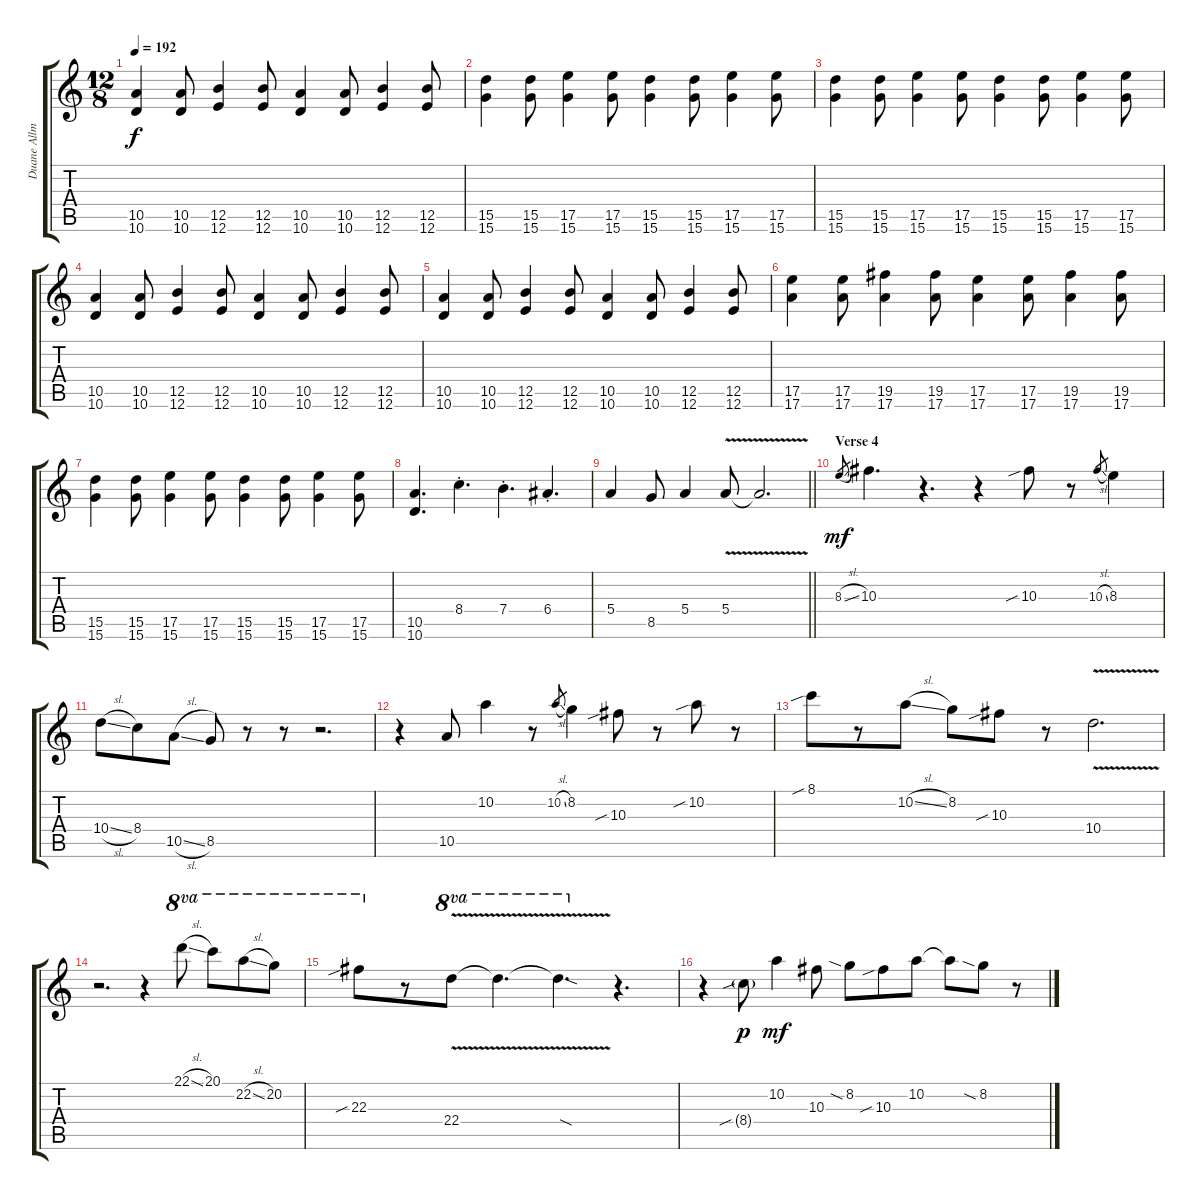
\track ("Duane Allman - Open Slide Guitar" "Duane Allm") {instrument overdrivenguitar}
\staff {score tabs}
\tuning (E4 B3 Ab3 E3 B2 E2) {hide}
\ts (12 8)
\tempo 192
\clef g2
\ks c
(10.5 10.6).4{dy f} (10.5 10.6).8 (12.5 12.6).4 (12.5 12.6).8 (10.5 10.6).4 (10.5 10.6).8 (12.5 12.6).4 (12.5 12.6).8 |
(15.5 15.6).4 (15.5 15.6).8 (17.5 15.6).4 (17.5 15.6).8 (15.5 15.6).4 (15.5 15.6).8 (17.5 15.6).4 (17.5 15.6).8 |
(15.5 15.6).4 (15.5 15.6).8 (17.5 15.6).4 (17.5 15.6).8 (15.5 15.6).4 (15.5 15.6).8 (17.5 15.6).4 (17.5 15.6).8 |
(10.5 10.6).4 (10.5 10.6).8 (12.5 12.6).4 (12.5 12.6).8 (10.5 10.6).4 (10.5 10.6).8 (12.5 12.6).4 (12.5 12.6).8 |
(10.5 10.6).4 (10.5 10.6).8 (12.5 12.6).4 (12.5 12.6).8 (10.5 10.6).4 (10.5 10.6).8 (12.5 12.6).4 (12.5 12.6).8 |
(17.5 17.6).4 (17.5 17.6).8 (19.5 17.6).4 (19.5 17.6).8 (17.5 17.6).4 (17.5 17.6).8 (19.5 17.6).4 (19.5 17.6).8 |
(15.5 15.6).4 (15.5 15.6).8 (17.5 15.6).4 (17.5 15.6).8 (15.5 15.6).4 (15.5 15.6).8 (17.5 15.6).4 (17.5 15.6).8 |
(10.5 10.6).4{d} 8.4{st}.4{d} 7.4{st}.4{d} 6.4{st}.4{d} |
\barLineRight lightlight
5.4.4 8.5.8 5.4.4 5.4{v}.8 5.4{v t}.2{d} |
\section ("" "Verse 4")
8.3{sl}.8{gr dy mf} 10.3.4{d volume 6} r.4{d} r.4 10.3{sib}.8 r.8 10.3{sl}.8{gr} 8.3.4 |
10.4{sl}.8 8.4.8 10.5{sl}.8 8.5.8 r.8 r.8 r.2{d} |
r.4 10.5.8 10.2.4 r.8 10.2{sl}.8{gr} 8.2.4 10.3{sib}.8 r.8 10.2{sib}.8 r.8 |
8.1{sib}.8 r.8 10.2{sl}.8 8.2.8 10.3{sib}.8 r.8 10.4{v}.2{d} |
r.2{d} r.4 22.1{sl}.8{ot 8va} 20.1.8{ot 8va} 22.2{sl}.8{ot 8va} 20.2.8{ot 8va} |
22.3{sib}.8{ot 8va} r.8 22.4{v}.8{ot 8va} 22.4{v t}.4{d ot 8va} 22.4{sod t}.4{d ot 8va} r.4{d} |
r.4 8.4{sib g}.8{dy p} 10.2.4{dy mf} 10.3.8 8.2{sia}.8 10.3{sib}.8 10.2.8 10.2{t}.8 8.2{sia}.8 r.8
